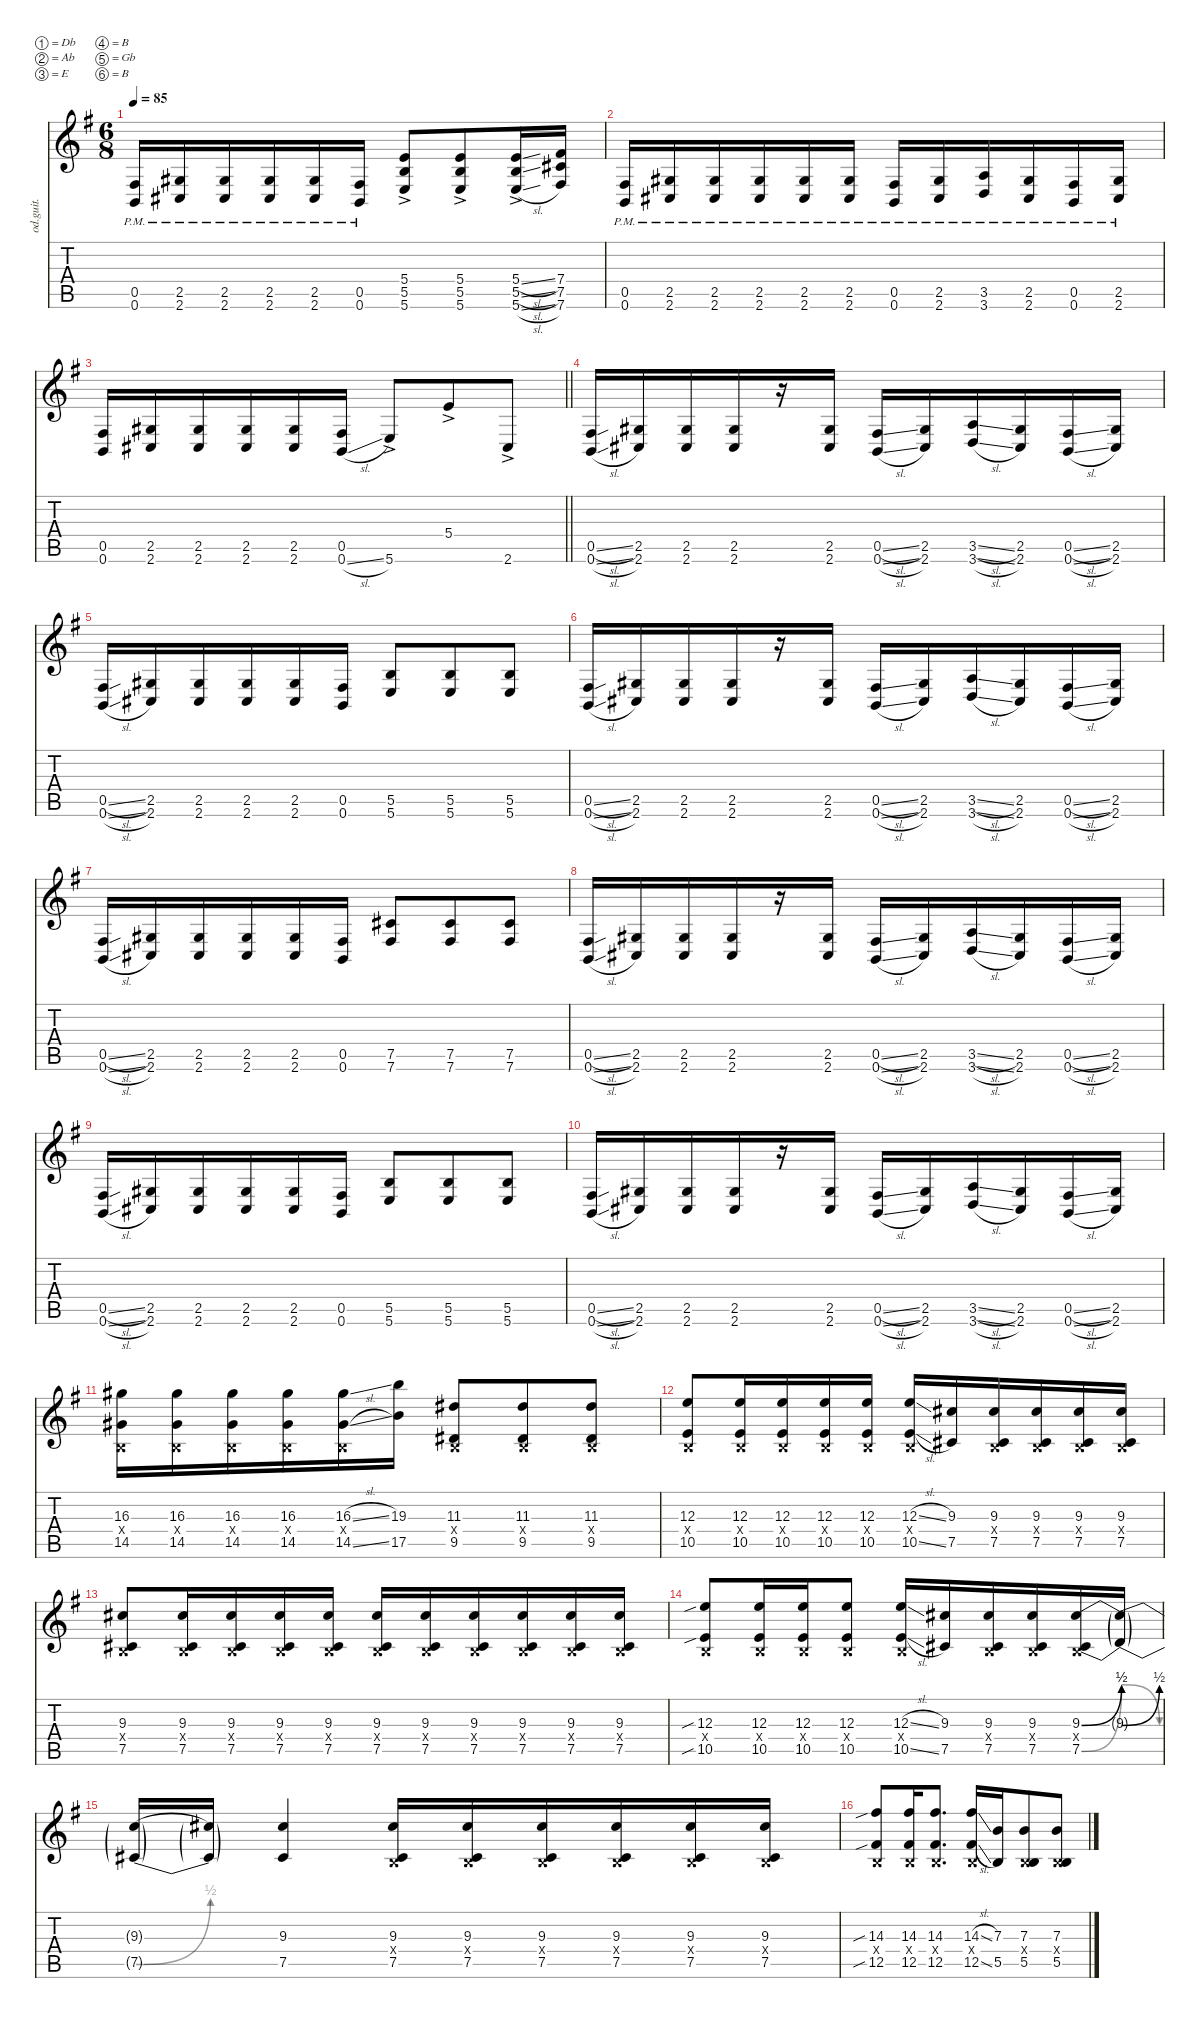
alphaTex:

\defaultSystemsLayout 4
\hideDynamics
\bracketExtendMode nobrackets
\otherSystemsTrackNameOrientation horizontal
\track ("Guitar 2" "od.guit.") {instrument overdrivenguitar}
\staff {score tabs}
\tuning (Db4 Ab3 E3 B2 Gb2 B1)
\ts (6 8)
\tempo 85
\clef g2
\ks eminor
(0.5{pm acc #} 0.6{pm acc forcenatural}).16{dy f} (2.5{pm acc #} 2.6{pm acc #}).16 (2.5{pm acc #} 2.6{pm acc #}).16 (2.5{pm acc #} 2.6{pm acc #}).16 (2.5{pm acc #} 2.6{pm acc #}).16 (0.5{pm acc #} 0.6{pm acc forcenatural}).16 (5.4{ac acc forcenatural} 5.5{ac acc forcenatural} 5.6{ac acc forcenatural}).8 (5.4{ac acc forcenatural} 5.5{ac acc forcenatural} 5.6{ac acc forcenatural}).8 (5.4{sl ac acc forcenatural} 5.5{sl ac acc forcenatural} 5.6{sl ac acc forcenatural}).16 (7.4{acc #} 7.5{acc #} 7.6{acc #}).16 |
(0.5{pm acc #} 0.6{pm acc forcenatural}).16 (2.5{pm acc #} 2.6{pm acc #}).16 (2.5{pm acc #} 2.6{pm acc #}).16 (2.5{pm acc #} 2.6{pm acc #}).16 (2.5{pm acc #} 2.6{pm acc #}).16 (2.5{pm acc #} 2.6{pm acc #}).16 (0.5{pm acc #} 0.6{pm acc forcenatural}).16 (2.5{pm acc #} 2.6{pm acc #}).16 (3.5{pm acc forcenatural} 3.6{pm acc forcenatural}).16 (2.5{pm acc #} 2.6{pm acc #}).16 (0.5{pm acc #} 0.6{pm acc forcenatural}).16 (2.5{pm acc #} 2.6{pm acc #}).16 |
\barLineRight lightlight
(0.5{acc #} 0.6{acc forcenatural}).16 (2.5{acc #} 2.6{acc #}).16 (2.5{acc #} 2.6{acc #}).16 (2.5{acc #} 2.6{acc #}).16 (2.5{acc #} 2.6{acc #}).16 (0.5{acc #} 0.6{sl acc forcenatural}).16 5.6{ac acc forcenatural}.8 5.4{ac acc forcenatural}.8 2.6{ac acc #}.8 |
(0.5{sl acc #} 0.6{sl acc forcenatural}).16 (2.5{acc #} 2.6{acc #}).16 (2.5{acc #} 2.6{acc #}).16 (2.5{acc #} 2.6{acc #}).16 r.16 (2.5{acc #} 2.6{acc #}).16 (0.5{sl acc #} 0.6{sl acc forcenatural}).16 (2.5{acc #} 2.6{acc #}).16 (3.5{sl acc forcenatural} 3.6{sl acc forcenatural}).16 (2.5{acc #} 2.6{acc #}).16 (0.5{sl acc #} 0.6{sl acc forcenatural}).16 (2.5{acc #} 2.6{acc #}).16 |
(0.5{sl acc #} 0.6{sl acc forcenatural}).16 (2.5{acc #} 2.6{acc #}).16 (2.5{acc #} 2.6{acc #}).16 (2.5{acc #} 2.6{acc #}).16 (2.5{acc #} 2.6{acc #}).16 (0.5{acc #} 0.6{acc forcenatural}).16 (5.5{acc forcenatural} 5.6{acc forcenatural}).8 (5.5{acc forcenatural} 5.6{acc forcenatural}).8 (5.5{acc forcenatural} 5.6{acc forcenatural}).8 |
(0.5{sl acc #} 0.6{sl acc forcenatural}).16 (2.5{acc #} 2.6{acc #}).16 (2.5{acc #} 2.6{acc #}).16 (2.5{acc #} 2.6{acc #}).16 r.16 (2.5{acc #} 2.6{acc #}).16 (0.5{sl acc #} 0.6{sl acc forcenatural}).16 (2.5{acc #} 2.6{acc #}).16 (3.5{sl acc forcenatural} 3.6{sl acc forcenatural}).16 (2.5{acc #} 2.6{acc #}).16 (0.5{sl acc #} 0.6{sl acc forcenatural}).16 (2.5{acc #} 2.6{acc #}).16 |
(0.5{sl acc #} 0.6{sl acc forcenatural}).16 (2.5{acc #} 2.6{acc #}).16 (2.5{acc #} 2.6{acc #}).16 (2.5{acc #} 2.6{acc #}).16 (2.5{acc #} 2.6{acc #}).16 (0.5{acc #} 0.6{acc forcenatural}).16 (7.5{acc #} 7.6{acc #}).8 (7.5{acc #} 7.6{acc #}).8 (7.5{acc #} 7.6{acc #}).8 |
(0.5{sl acc #} 0.6{sl acc forcenatural}).16 (2.5{acc #} 2.6{acc #}).16 (2.5{acc #} 2.6{acc #}).16 (2.5{acc #} 2.6{acc #}).16 r.16 (2.5{acc #} 2.6{acc #}).16 (0.5{sl acc #} 0.6{sl acc forcenatural}).16 (2.5{acc #} 2.6{acc #}).16 (3.5{sl acc forcenatural} 3.6{sl acc forcenatural}).16 (2.5{acc #} 2.6{acc #}).16 (0.5{sl acc #} 0.6{sl acc forcenatural}).16 (2.5{acc #} 2.6{acc #}).16 |
(0.5{sl acc #} 0.6{sl acc forcenatural}).16 (2.5{acc #} 2.6{acc #}).16 (2.5{acc #} 2.6{acc #}).16 (2.5{acc #} 2.6{acc #}).16 (2.5{acc #} 2.6{acc #}).16 (0.5{acc #} 0.6{acc forcenatural}).16 (5.5{acc forcenatural} 5.6{acc forcenatural}).8 (5.5{acc forcenatural} 5.6{acc forcenatural}).8 (5.5{acc forcenatural} 5.6{acc forcenatural}).8 |
(0.5{sl acc #} 0.6{sl acc forcenatural}).16 (2.5{acc #} 2.6{acc #}).16 (2.5{acc #} 2.6{acc #}).16 (2.5{acc #} 2.6{acc #}).16 r.16 (2.5{acc #} 2.6{acc #}).16 (0.5{sl acc #} 0.6{sl acc forcenatural}).16 (2.5{acc #} 2.6{acc #}).16 (3.5{sl acc forcenatural} 3.6{sl acc forcenatural}).16 (2.5{acc #} 2.6{acc #}).16 (0.5{sl acc #} 0.6{sl acc forcenatural}).16 (2.5{acc #} 2.6{acc #}).16 |
(16.3{acc #} 0.4{x acc forcenatural} 14.5{acc #}).16 (16.3{acc #} 0.4{x acc forcenatural} 14.5{acc #}).16 (16.3{acc #} 0.4{x acc forcenatural} 14.5{acc #}).16 (16.3{acc #} 0.4{x acc forcenatural} 14.5{acc #}).16 (16.3{sl acc #} 0.4{x acc forcenatural} 14.5{sl acc #}).16 (19.3{acc forcenatural} 17.5{acc forcenatural}).16 (11.3{acc #} 0.4{x acc forcenatural} 9.5{acc #}).8 (11.3{acc #} 0.4{x acc forcenatural} 9.5{acc #}).8 (11.3{acc #} 0.4{x acc forcenatural} 9.5{acc #}).8 |
(12.3{acc forcenatural} 0.4{x acc forcenatural} 10.5{acc forcenatural}).8 (12.3{acc forcenatural} 0.4{x acc forcenatural} 10.5{acc forcenatural}).16 (12.3{acc forcenatural} 0.4{x acc forcenatural} 10.5{acc forcenatural}).16 (12.3{acc forcenatural} 0.4{x acc forcenatural} 10.5{acc forcenatural}).16 (12.3{acc forcenatural} 0.4{x acc forcenatural} 10.5{acc forcenatural}).16 (12.3{sl acc forcenatural} 0.4{x acc forcenatural} 10.5{sl acc forcenatural}).16 (9.3{acc #} 7.5{acc #}).16 (9.3{acc #} 0.4{x acc forcenatural} 7.5{acc #}).16 (9.3{acc #} 0.4{x acc forcenatural} 7.5{acc #}).16 (9.3{acc #} 0.4{x acc forcenatural} 7.5{acc #}).16 (9.3{acc #} 0.4{x acc forcenatural} 7.5{acc #}).16 |
(9.3{acc #} 0.4{x acc forcenatural} 7.5{acc #}).8 (9.3{acc #} 0.4{x acc forcenatural} 7.5{acc #}).16 (9.3{acc #} 0.4{x acc forcenatural} 7.5{acc #}).16 (9.3{acc #} 0.4{x acc forcenatural} 7.5{acc #}).16 (9.3{acc #} 0.4{x acc forcenatural} 7.5{acc #}).16 (9.3{acc #} 0.4{x acc forcenatural} 7.5{acc #}).16 (9.3{acc #} 0.4{x acc forcenatural} 7.5{acc #}).16 (9.3{acc #} 0.4{x acc forcenatural} 7.5{acc #}).16 (9.3{acc #} 0.4{x acc forcenatural} 7.5{acc #}).16 (9.3{acc #} 0.4{x acc forcenatural} 7.5{acc #}).16 (9.3{acc #} 0.4{x acc forcenatural} 7.5{acc #}).16 |
(12.3{sib acc forcenatural} 0.4{x acc forcenatural} 10.5{sib acc forcenatural}).8 (12.3{acc forcenatural} 0.4{x acc forcenatural} 10.5{acc forcenatural}).16 (12.3{acc forcenatural} 0.4{x acc forcenatural} 10.5{acc forcenatural}).16 (12.3{acc forcenatural} 0.4{x acc forcenatural} 10.5{acc forcenatural}).8 (12.3{sl acc forcenatural} 0.4{x acc forcenatural} 10.5{sl acc forcenatural}).16 (9.3{acc #} 7.5{acc #}).16 (9.3{acc #} 0.4{x acc forcenatural} 7.5{acc #}).16 (9.3{acc #} 0.4{x acc forcenatural} 7.5{acc #}).16 (9.3{be (bend 0 0 60 2) acc #} 0.4{x acc forcenatural} 7.5{be (bend 0 0 60 2) acc #}).16 (9.3{be (bend 0 0 60 2) t acc #} 7.5{be (release 0 2 60 0) t}).16 |
(9.3{be (hold 0 0 60 0) t acc #} 7.5{be (bend 0 0 60 2) t acc #}).16 (9.3{be (hold 0 0 60 0) t acc #} 7.5{be (hold 0 0 60 0) t acc #}).16 (9.3{acc #} 7.5{acc #}).4 (9.3{acc #} 0.4{x acc forcenatural} 7.5{acc #}).16 (9.3{acc #} 0.4{x acc forcenatural} 7.5{acc #}).16 (9.3{acc #} 0.4{x acc forcenatural} 7.5{acc #}).16 (9.3{acc #} 0.4{x acc forcenatural} 7.5{acc #}).16 (9.3{acc #} 0.4{x acc forcenatural} 7.5{acc #}).16 (9.3{acc #} 0.4{x acc forcenatural} 7.5{acc #}).16 |
(14.3{sib acc #} 0.4{x acc forcenatural} 12.5{sib acc #}).8 (14.3{acc #} 0.4{x acc forcenatural} 12.5{acc #}).16 (14.3{acc #} 0.4{x acc forcenatural} 12.5{acc #}).8{d} (14.3{sl acc #} 0.4{x acc forcenatural} 12.5{sl acc #}).16 (7.3{acc forcenatural} 5.5{acc forcenatural}).16 (7.3{acc forcenatural} 0.4{x acc forcenatural} 5.5{acc forcenatural}).8 (7.3{acc forcenatural} 0.4{x acc forcenatural} 5.5{acc forcenatural}).8
